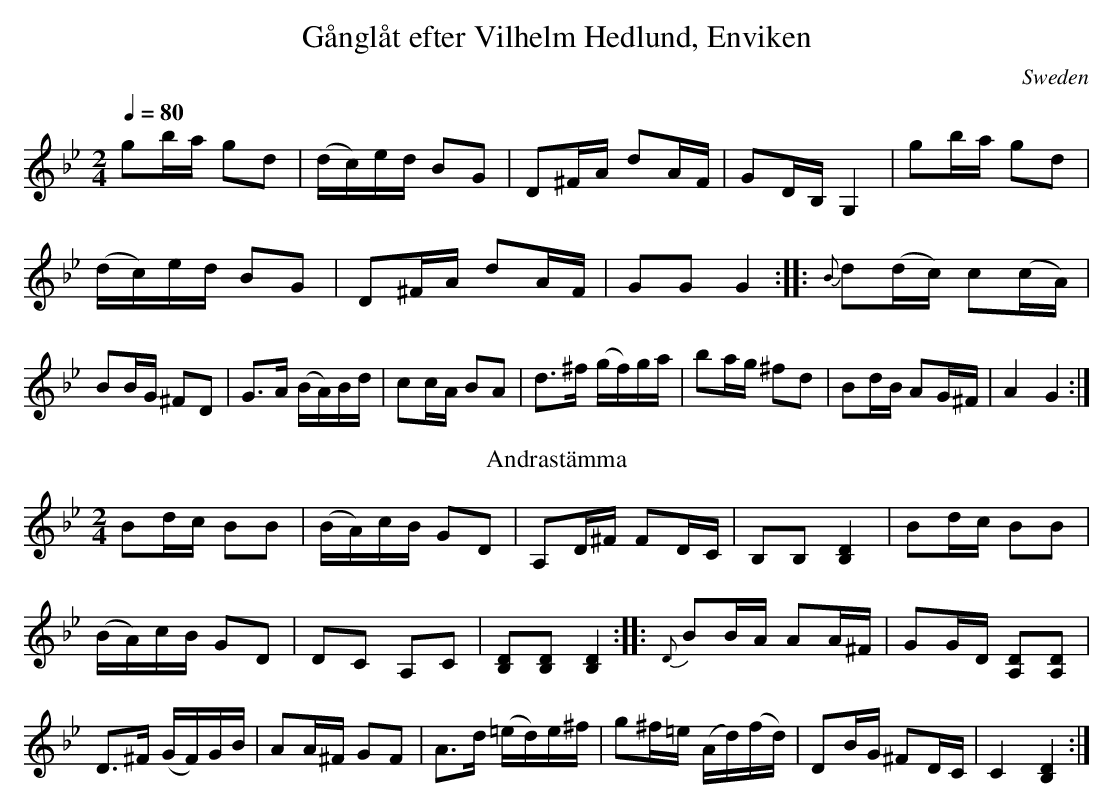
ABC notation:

X:1
T:Gånglåt efter Vilhelm Hedlund, Enviken
M:2/4
L:1/16
Q:1/4=80
O:Sweden
K:Gm
g2ba g2d2|(dc)ed B2G2|D2^FA d2AF|G2DB, G,4|\
g2ba g2d2|(dc)ed B2G2|D2^FA d2AF|G2G2 G4::\
{B}d2(dc) c2(cA)|B2BG ^F2D2|G3A (BA)Bd|c2cA B2A2|\
d3^f (gf)ga|b2ag ^f2d2|B2dB A2G^F|A4 G4:|\
T:Andrastämma
B2dc B2B2|(BA)cB G2D2|A,2D^F F2DC|B,2B,2 [B,4D4]|\
B2dc B2B2|(BA)cB G2D2|D2C2 A,2C2|[B,2D2][B,2D2] [B,4D4]::\
{D}B2BA A2A^F|G2GD [A,2D2][A,2D2]|D3^F (GF)GB|A2A^F G2F2|\
A3d (=ed)e^f|g2^f=e (Ad)(fd)|D2BG ^F2DC|C4 [B,4D4]:|
